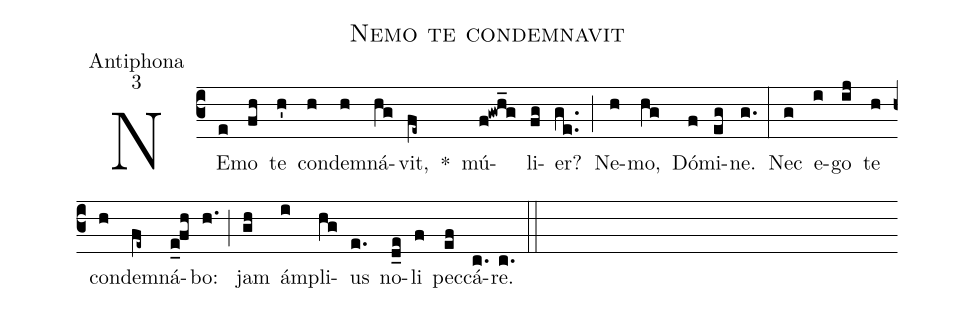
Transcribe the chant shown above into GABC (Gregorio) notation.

name:Nemo te condemnavit;
office-part:Antiphona;
mode:3;
%%
(c3) NE(e)mo(fh) te(h') con(h)dem(h)ná(hg)vit,(fe~) *() mú(f!gwh_g)li(fg)er?(ge..) (;) Ne(h)mo,(hg) Dó(f)mi(eg)ne.(g.) (:) Nec(g) e(i)go(ij) te(h) con(h)dem(fe~)ná(e_0!fh)bo:(h.) (;) jam(gh) ám(i)pli(hg)us(e.) no(d_e)li(f) pec(ef)cá(c.)re.(c.) (::)
